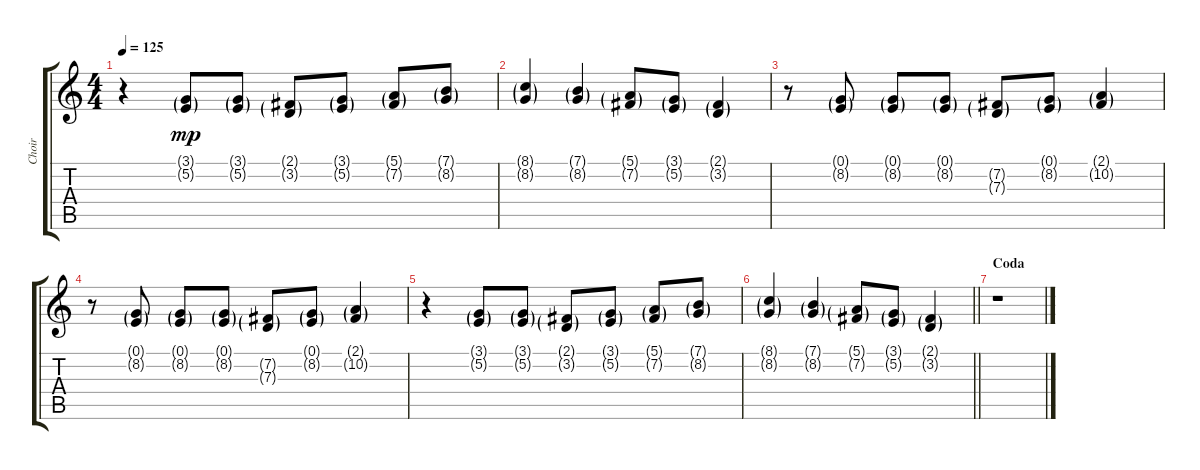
\track ("Choir " "Choir ") {instrument choiraahs}
\staff {score tabs}
\tuning (E4 B3 G3 D3 A2 E2) {hide}
\ts (4 4)
\tempo 125
\clef g2
\ks c
r.4{dy mp} (3.1{g} 5.2{g}).8 (3.1{g} 5.2{g}).8 (2.1{g} 3.2{g}).8 (3.1{g} 5.2{g}).8 (5.1{g} 7.2{g}).8 (7.1{g} 8.2{g}).8 |
(8.1{g} 8.2{g}).4 (7.1{g} 8.2{g}).4 (5.1{g} 7.2{g}).8 (3.1{g} 5.2{g}).8 (2.1{g} 3.2{g}).4 |
r.8 (0.1{g} 8.2{g}).8 (0.1{g} 8.2{g}).8 (0.1{g} 8.2{g}).8 (7.2{g} 7.3{g}).8 (0.1{g} 8.2{g}).8 (2.1{g} 10.2{g}).4 |
r.8 (0.1{g} 8.2{g}).8 (0.1{g} 8.2{g}).8 (0.1{g} 8.2{g}).8 (7.2{g} 7.3{g}).8 (0.1{g} 8.2{g}).8 (2.1{g} 10.2{g}).4 |
r.4 (3.1{g} 5.2{g}).8 (3.1{g} 5.2{g}).8 (2.1{g} 3.2{g}).8 (3.1{g} 5.2{g}).8 (5.1{g} 7.2{g}).8 (7.1{g} 8.2{g}).8 |
\barLineRight lightlight
(8.1{g} 8.2{g}).4 (7.1{g} 8.2{g}).4 (5.1{g} 7.2{g}).8 (3.1{g} 5.2{g}).8 (2.1{g} 3.2{g}).4 |
\section ("" "Coda")
r.1
